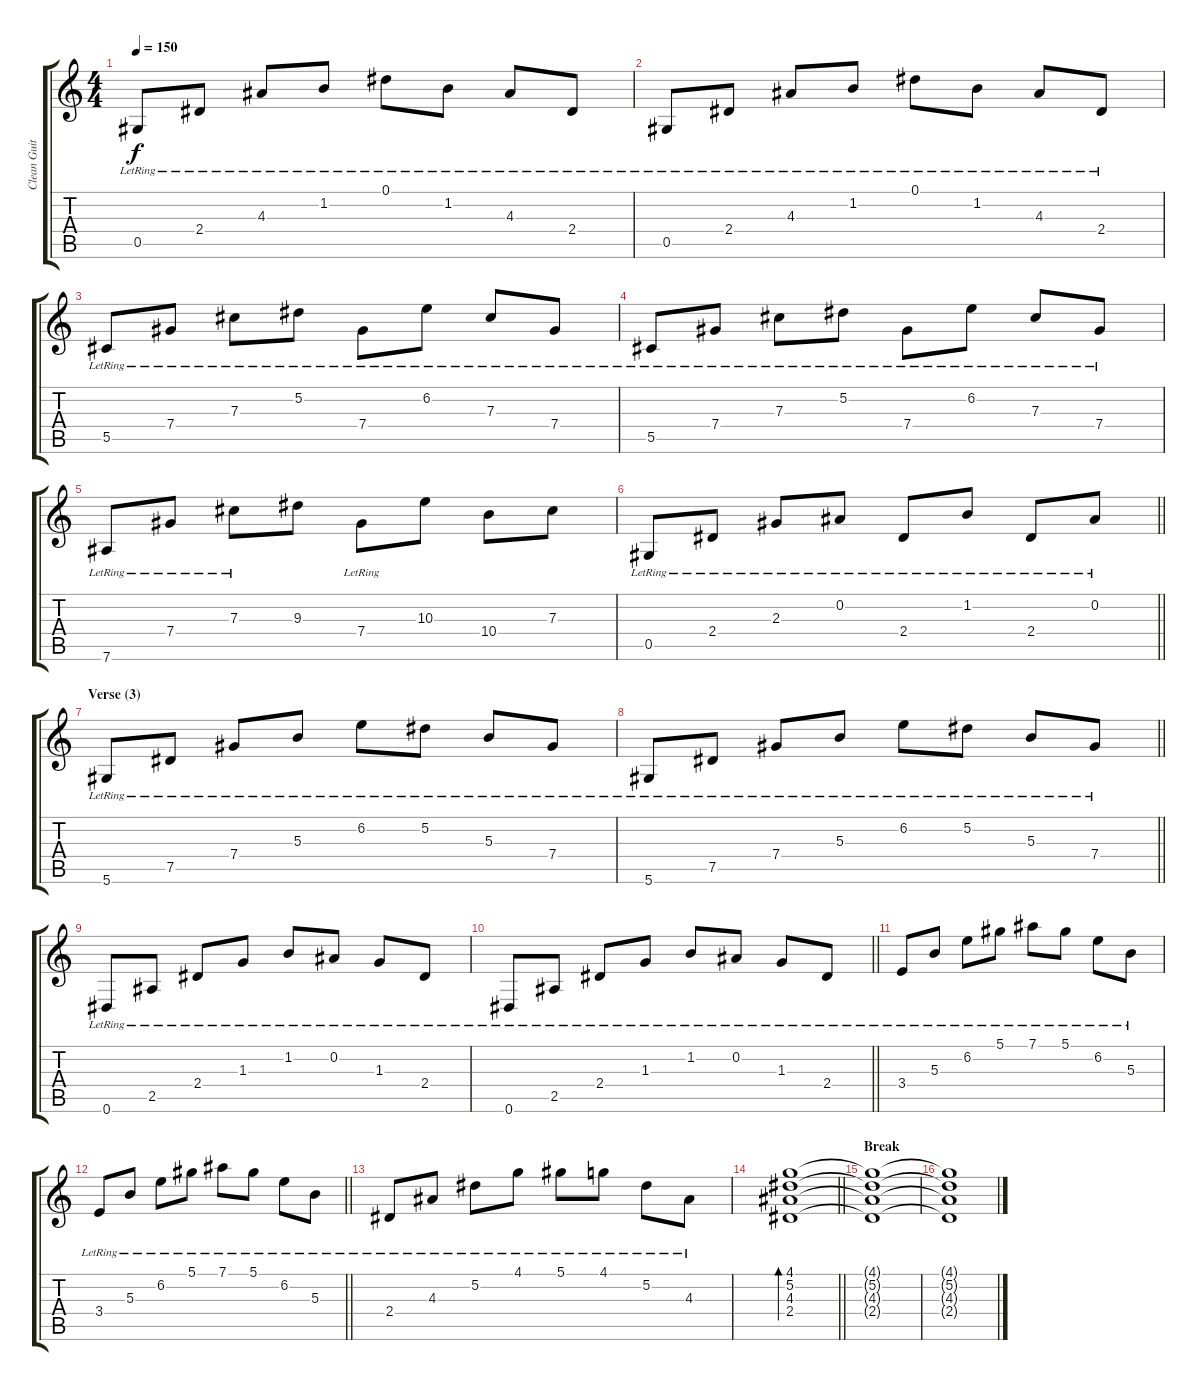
\track ("Clean Guitar Main" "Clean Guit") {instrument electricguitarclean}
\staff {score tabs}
\tuning (Eb4 Bb3 Gb3 Db3 Ab2 Eb2) {hide}
\ts (4 4)
\tempo 150
\clef g2
\ks c
0.5{lr}.8{dy f} 2.4{lr}.8 4.3{lr}.8 1.2{lr}.8 0.1{lr}.8 1.2{lr}.8 4.3{lr}.8 2.4{lr}.8 |
0.5{lr}.8 2.4{lr}.8 4.3{lr}.8 1.2{lr}.8 0.1{lr}.8 1.2{lr}.8 4.3{lr}.8 2.4{lr}.8 |
5.5{lr}.8 7.4{lr}.8 7.3{lr}.8 5.2{lr}.8 7.4{lr}.8 6.2{lr}.8 7.3{lr}.8 7.4{lr}.8 |
5.5{lr}.8 7.4{lr}.8 7.3{lr}.8 5.2{lr}.8 7.4{lr}.8 6.2{lr}.8 7.3{lr}.8 7.4{lr}.8 |
7.6{lr}.8 7.4{lr}.8 7.3{lr}.8 9.3.8 7.4{lr}.8 10.3.8 10.4.8 7.3.8 |
\barLineRight lightlight
0.5{lr}.8 2.4{lr}.8 2.3{lr}.8 0.2{lr}.8 2.4{lr}.8 1.2{lr}.8 2.4{lr}.8 0.2{lr}.8 |
\section ("" "Verse (3)")
5.6{lr}.8 7.5{lr}.8 7.4{lr}.8 5.3{lr}.8 6.2{lr}.8 5.2{lr}.8 5.3{lr}.8 7.4{lr}.8 |
\barLineRight lightlight
5.6{lr}.8 7.5{lr}.8 7.4{lr}.8 5.3{lr}.8 6.2{lr}.8 5.2{lr}.8 5.3{lr}.8 7.4{lr}.8 |
0.6{lr}.8 2.5{lr}.8 2.4{lr}.8 1.3{lr}.8 1.2{lr}.8 0.2{lr}.8 1.3{lr}.8 2.4{lr}.8 |
\barLineRight lightlight
0.6{lr}.8 2.5{lr}.8 2.4{lr}.8 1.3{lr}.8 1.2{lr}.8 0.2{lr}.8 1.3{lr}.8 2.4{lr}.8 |
3.4{lr}.8 5.3{lr}.8 6.2{lr}.8 5.1{lr}.8 7.1{lr}.8 5.1{lr}.8 6.2{lr}.8 5.3{lr}.8 |
\barLineRight lightlight
3.4{lr}.8 5.3{lr}.8 6.2{lr}.8 5.1{lr}.8 7.1{lr}.8 5.1{lr}.8 6.2{lr}.8 5.3{lr}.8 |
2.4{lr}.8 4.3{lr}.8 5.2{lr}.8 4.1{lr}.8 5.1{lr}.8 4.1{lr}.8 5.2{lr}.8 4.3{lr}.8 |
\barLineRight lightlight
(4.1 5.2 4.3 2.4).1{bd 120} |
\section ("" "Break")
(4.1{t} 5.2{t} 4.3{t} 2.4{t}).1 |
(4.1{t} 5.2{t} 4.3{t} 2.4{t}).1
